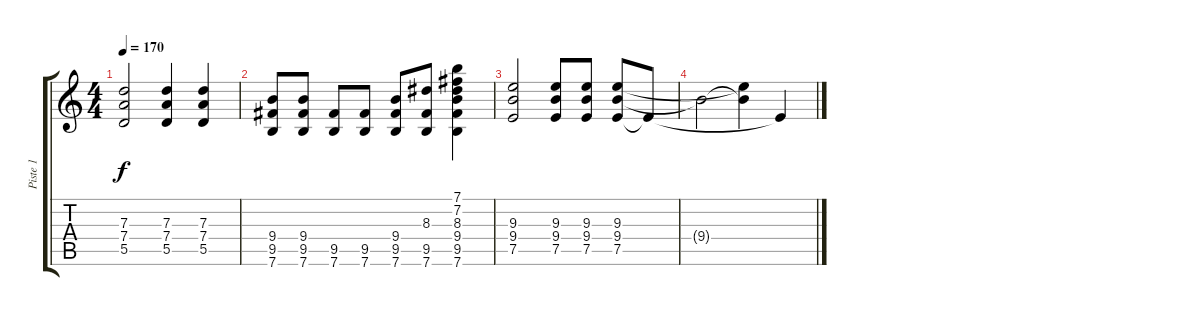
\track ("Piste 1" "Piste 1") {instrument distortionguitar}
\staff {score tabs}
\tuning (E4 B3 G3 D3 A2 E2) {hide}
\ts (4 4)
\tempo 170
\clef g2
\ks c
(7.3 7.4 5.5).2{dy f} (7.3 7.4 5.5).4 (7.3 7.4 5.5).4 |
(9.4 9.5 7.6).8 (9.4 9.5 7.6).8 (9.5 7.6).8 (9.5 7.6).8 (9.4 9.5 7.6).8 (8.3 9.5 7.6).8 (7.1 7.2 8.3 9.4 9.5 7.6).4 |
(9.3 9.4 7.5).2 (9.3 9.4 7.5).8 (9.3 9.4 7.5).8 (9.3 9.4 7.5).8 7.5{t}.8 |
9.4{t}.2 (9.3{t} 9.4{t}).4 7.5{t}.4
